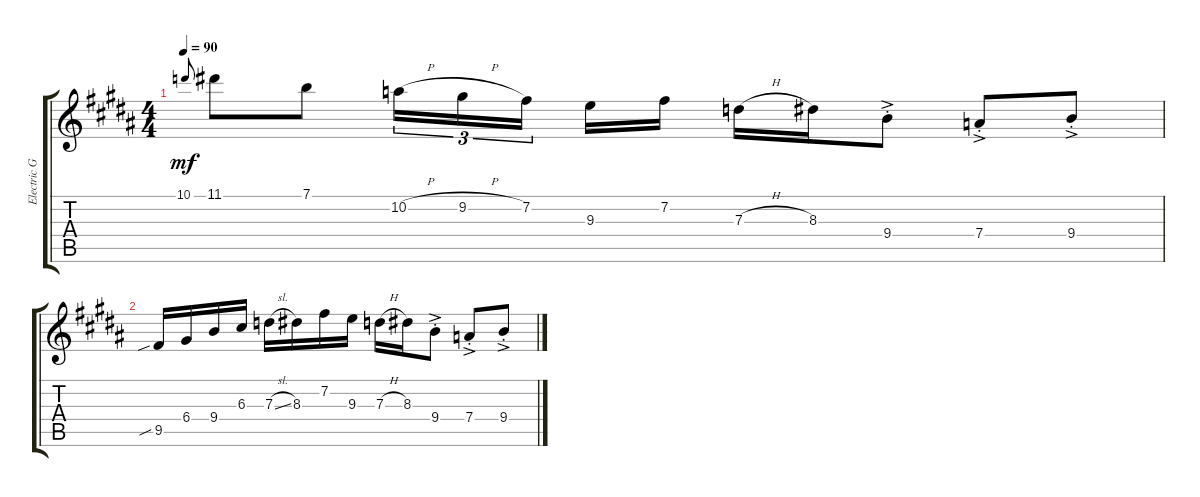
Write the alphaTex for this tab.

\track ("Electric Guitar" "Electric G") {instrument electricguitarclean}
\staff {score tabs}
\tuning (E4 B3 G3 D3 A2 E2) {hide}
\ts (4 4)
\tempo 90
\clef g2
\ks b
10.1.8{gr onbeat dy mf instrument electricguitarclean} 11.1.8 7.1.8 10.2{h}.16{tu (3 2)} 9.2{h}.16{tu (3 2)} 7.2.16{tu (3 2)} 9.3.16 7.2.16 7.3{h}.16 8.3.16 9.4{ac st}.8 7.4{ac st}.8 9.4{ac st}.8 |
9.5{sib}.16 6.4.16 9.4.16 6.3.16 7.3{sl}.16 8.3.16 7.2.16 9.3.16 7.3{h}.16 8.3.16 9.4{ac st}.8 7.4{ac st}.8 9.4{ac st}.8
